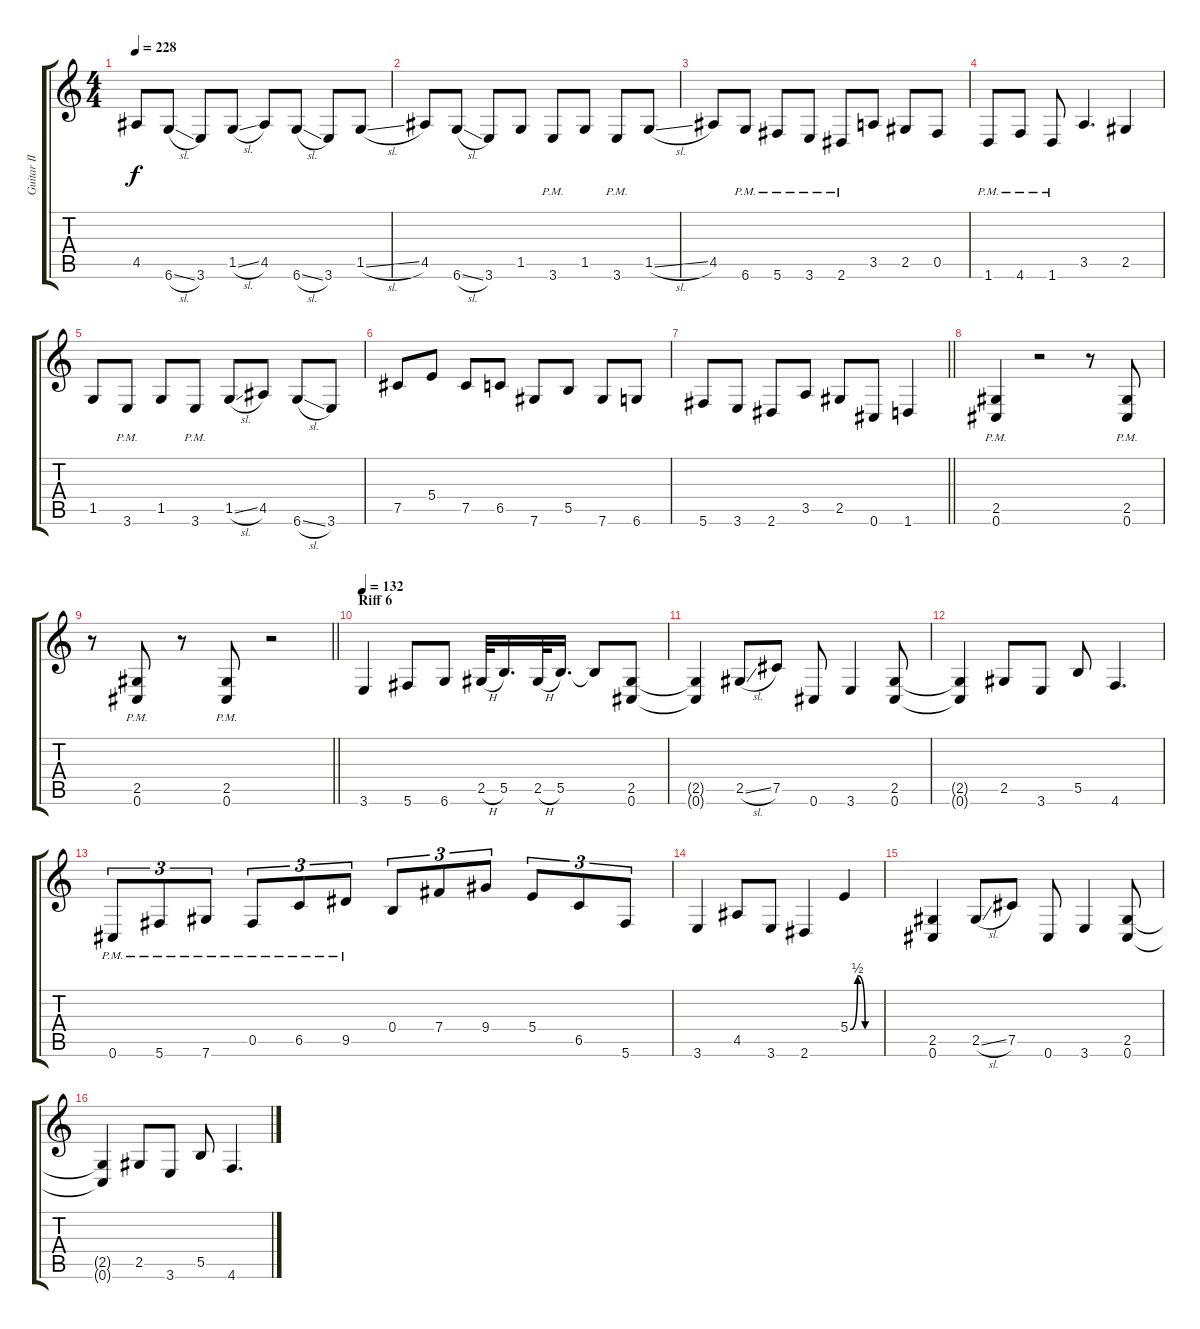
\track ("Guitar II" "Guitar II") {instrument distortionguitar}
\staff {score tabs}
\tuning (Db4 Ab3 E3 B2 Gb2 Db2) {hide}
\ts (4 4)
\tempo 228
\clef g2
\ks c
4.5.8{dy f} 6.6{sl}.8 3.6.8 1.5{sl}.8 4.5.8 6.6{sl}.8 3.6.8 1.5{sl}.8 |
4.5.8 6.6{sl}.8 3.6.8 1.5.8 3.6{pm}.8 1.5.8 3.6{pm}.8 1.5{sl}.8 |
4.5.8 6.6{pm}.8 5.6{pm}.8 3.6{pm}.8 2.6{pm}.8 3.5.8 2.5.8 0.5.8 |
1.6{pm}.8 4.6{pm}.8 1.6{pm}.8 3.5.4{d} 2.5.4 |
1.5.8 3.6{pm}.8 1.5.8 3.6{pm}.8 1.5{sl}.8 4.5.8 6.6{sl}.8 3.6.8 |
7.5.8 5.4.8 7.5.8 6.5.8 7.6.8 5.5.8 7.6.8 6.6.8 |
\barLineRight lightlight
5.6.8 3.6.8 2.6.8 3.5.8 2.5.8 0.6.8 1.6.4 |
(2.5{pm} 0.6{pm}).4 r.2 r.8 (2.5{pm} 0.6{pm}).8 |
\barLineRight lightlight
r.8 (2.5{pm} 0.6{pm}).8 r.8 (2.5{pm} 0.6{pm}).8 r.2 |
\section ("" "Riff 6")
\tempo 132
3.6.4 5.6.8 6.6.8 2.5{h}.32 5.5.16{d} 2.5{h}.32 5.5.16{d} 5.5{t}.8 (2.5 0.6).8 |
(2.5{t} 0.6{t}).4 2.5{sl}.8 7.5.8 0.6.8 3.6.4 (2.5 0.6).8 |
(2.5{t} 0.6{t}).4 2.5.8 3.6.8 5.5.8 4.6.4{d} |
0.6{pm}.8{tu (3 2)} 5.6{pm}.8{tu (3 2)} 7.6{pm}.8{tu (3 2)} 0.5{pm}.8{tu (3 2)} 6.5{pm}.8{tu (3 2)} 9.5{pm}.8{tu (3 2)} 0.4.8{tu (3 2)} 7.4.8{tu (3 2)} 9.4.8{tu (3 2)} 5.4.8{tu (3 2)} 6.5.8{tu (3 2)} 5.6.8{tu (3 2)} |
3.6.4 4.5.8 3.6.8 2.6.4 5.4{be (custom 0 0 15 2 30 0 60 0)}.4{instrument guitarharmonics} |
(2.5 0.6).4{instrument distortionguitar} 2.5{sl}.8 7.5.8 0.6.8 3.6.4 (2.5 0.6).8 |
(2.5{t} 0.6{t}).4 2.5.8 3.6.8 5.5.8 4.6.4{d}
